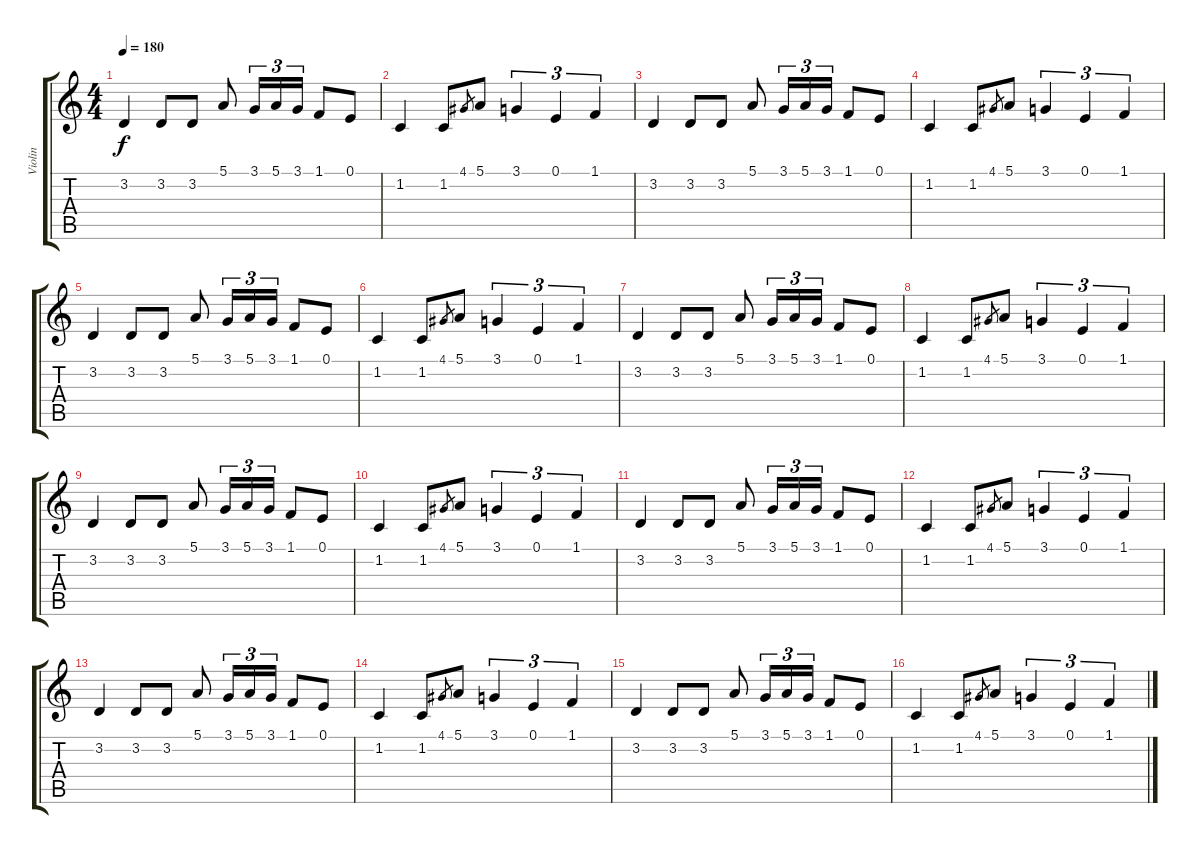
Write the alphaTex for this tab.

\track ("Violin" "Violin") {instrument violin}
\staff {score tabs}
\tuning (E4 B3 G3 D3 A2 E2) {hide}
\ts (4 4)
\tempo 180
\clef g2
\ks c
3.2.4{dy f} 3.2.8 3.2.8 5.1.8 3.1.16{tu (3 2)} 5.1.16{tu (3 2)} 3.1.16{tu (3 2)} 1.1.8 0.1.8 |
1.2.4 1.2.8 4.1.8{gr} 5.1.8 3.1.4{tu (3 2)} 0.1.4{tu (3 2)} 1.1.4{tu (3 2)} |
3.2.4 3.2.8 3.2.8 5.1.8 3.1.16{tu (3 2)} 5.1.16{tu (3 2)} 3.1.16{tu (3 2)} 1.1.8 0.1.8 |
1.2.4 1.2.8 4.1.8{gr} 5.1.8 3.1.4{tu (3 2)} 0.1.4{tu (3 2)} 1.1.4{tu (3 2)} |
3.2.4 3.2.8 3.2.8 5.1.8 3.1.16{tu (3 2)} 5.1.16{tu (3 2)} 3.1.16{tu (3 2)} 1.1.8 0.1.8 |
1.2.4 1.2.8 4.1.8{gr} 5.1.8 3.1.4{tu (3 2)} 0.1.4{tu (3 2)} 1.1.4{tu (3 2)} |
3.2.4 3.2.8 3.2.8 5.1.8 3.1.16{tu (3 2)} 5.1.16{tu (3 2)} 3.1.16{tu (3 2)} 1.1.8 0.1.8 |
1.2.4 1.2.8 4.1.8{gr} 5.1.8 3.1.4{tu (3 2)} 0.1.4{tu (3 2)} 1.1.4{tu (3 2)} |
3.2.4 3.2.8 3.2.8 5.1.8 3.1.16{tu (3 2)} 5.1.16{tu (3 2)} 3.1.16{tu (3 2)} 1.1.8 0.1.8 |
1.2.4 1.2.8 4.1.8{gr} 5.1.8 3.1.4{tu (3 2)} 0.1.4{tu (3 2)} 1.1.4{tu (3 2)} |
3.2.4 3.2.8 3.2.8 5.1.8 3.1.16{tu (3 2)} 5.1.16{tu (3 2)} 3.1.16{tu (3 2)} 1.1.8 0.1.8 |
1.2.4 1.2.8 4.1.8{gr} 5.1.8 3.1.4{tu (3 2)} 0.1.4{tu (3 2)} 1.1.4{tu (3 2)} |
3.2.4 3.2.8 3.2.8 5.1.8 3.1.16{tu (3 2)} 5.1.16{tu (3 2)} 3.1.16{tu (3 2)} 1.1.8 0.1.8 |
1.2.4 1.2.8 4.1.8{gr} 5.1.8 3.1.4{tu (3 2)} 0.1.4{tu (3 2)} 1.1.4{tu (3 2)} |
3.2.4 3.2.8 3.2.8 5.1.8 3.1.16{tu (3 2)} 5.1.16{tu (3 2)} 3.1.16{tu (3 2)} 1.1.8 0.1.8 |
1.2.4 1.2.8 4.1.8{gr} 5.1.8 3.1.4{tu (3 2)} 0.1.4{tu (3 2)} 1.1.4{tu (3 2)}
